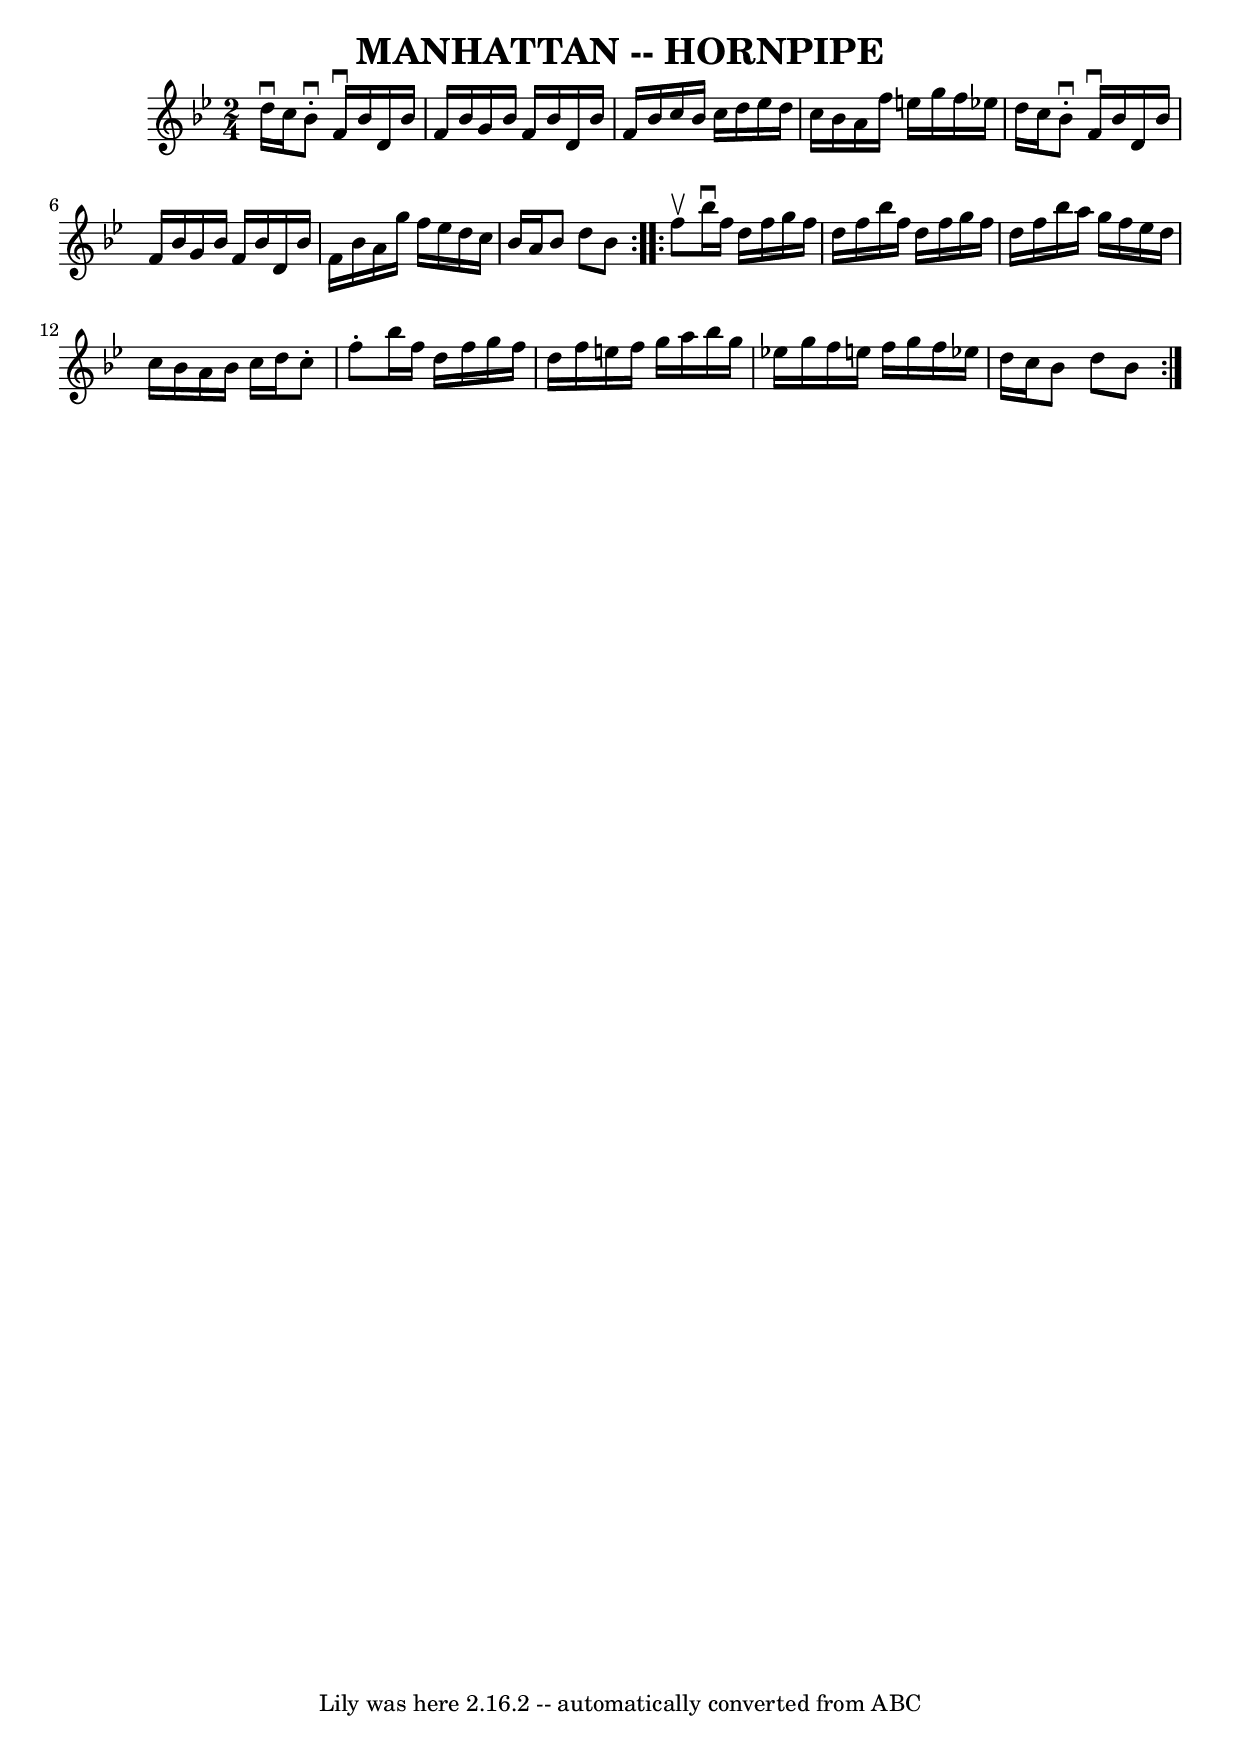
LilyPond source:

\version "2.16.2"
\include "Mammoth.ily"
\header {
  %% book = "Ryan's Mammoth Collection of Fiddle Tunes"
  crossRefNumber = "1"
  footnotes = ""
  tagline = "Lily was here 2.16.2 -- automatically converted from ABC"
  title = "MANHATTAN -- HORNPIPE"

}
voicedefault =  {



  \repeat volta 2 {

    \time 2/4 
    \key bes \major d''16^\downbow c''16        |
    bes'8 
    ^\downbow-. f'16^\downbow bes'16 d'16 bes'16 f'16 bes'16    
    |
    g'16 bes'16 f'16 bes'16 d'16 bes'16 f'16 bes'16 
    |
    c''16 bes'16 c''16 d''16 ees''16 d''16 c''16    
    bes'16    |
    a'16 f''16 e''16 g''16 f''16 ees''!16    
    d''16 c''16    |
    |
    bes'8^\downbow-. f'16^\downbow   
    bes'16 d'16 bes'16 f'16 bes'16    |
    g'16 bes'16 f'16 
    bes'16 d'16 bes'16 f'16 bes'16    |
    a'16 g''16    
    f''16 ees''16 d''16 c''16 bes'16 a'16    |
    bes'8    
    d''8 bes'8    
  }     
  \repeat volta 2 {
    f''8^\upbow       |
    
    bes''16^\downbow f''16 d''16 f''16 g''16 f''16 d''16 f''16 
    |
    bes''16 f''16 d''16 f''16 g''16 f''16 d''16    
    f''16    |
    bes''16 a''16 g''16 f''16 ees''16 d''16    
    c''16 bes'16    |
    a'16 bes'16 c''16 d''16 c''8 -.   
    f''8 -.   |
    |
    bes''16 f''16 d''16 f''16 g''16   
    f''16 d''16 f''16    |
    e''16 f''16 g''16 a''16    
    bes''16 g''16 ees''!16 g''16    |
    f''16 e''16 f''16    
    g''16 f''16 ees''!16 d''16 c''16    |
    bes'8 d''8    
    bes'8    
  }   

}

\score{
  <<

    \context Staff="default"
    {
      \voicedefault 
      
    }

  >>
  \layout {
    
  }
  \midi {
  }

}
